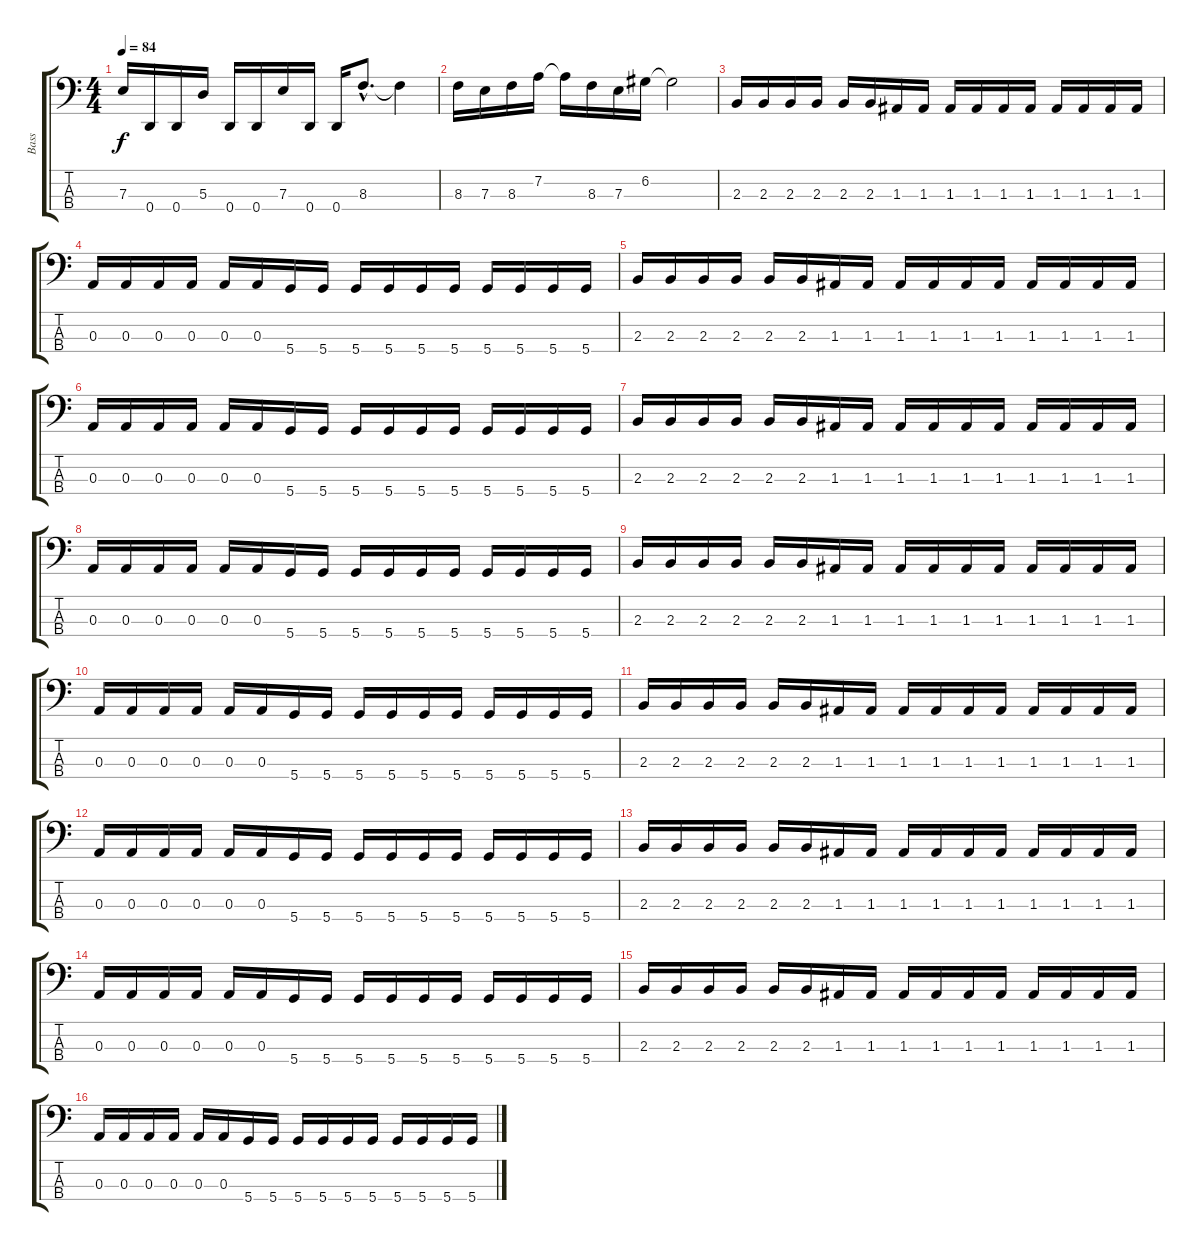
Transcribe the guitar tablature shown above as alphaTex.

\track ("Bass" "Bass") {instrument electricbasspick}
\staff {score tabs}
\tuning (G2 D2 A1 D1) {hide}
\ts (4 4)
\tempo 84
\clef f4
\ks c
7.3.16{dy f} 0.4.16 0.4.16 5.3.16 0.4.16 0.4.16 7.3.16 0.4.16 0.4.16 8.3{hac}.8{d} 8.3{t}.4 |
8.3.16 7.3.16 8.3.16 7.2.16 7.2{t}.16 8.3.16 7.3.16 6.2.16 6.2{t}.2 |
2.3.16 2.3.16 2.3.16 2.3.16 2.3.16 2.3.16 1.3.16 1.3.16 1.3.16 1.3.16 1.3.16 1.3.16 1.3.16 1.3.16 1.3.16 1.3.16 |
0.3.16 0.3.16 0.3.16 0.3.16 0.3.16 0.3.16 5.4.16 5.4.16 5.4.16 5.4.16 5.4.16 5.4.16 5.4.16 5.4.16 5.4.16 5.4.16 |
2.3.16 2.3.16 2.3.16 2.3.16 2.3.16 2.3.16 1.3.16 1.3.16 1.3.16 1.3.16 1.3.16 1.3.16 1.3.16 1.3.16 1.3.16 1.3.16 |
0.3.16 0.3.16 0.3.16 0.3.16 0.3.16 0.3.16 5.4.16 5.4.16 5.4.16 5.4.16 5.4.16 5.4.16 5.4.16 5.4.16 5.4.16 5.4.16 |
2.3.16 2.3.16 2.3.16 2.3.16 2.3.16 2.3.16 1.3.16 1.3.16 1.3.16 1.3.16 1.3.16 1.3.16 1.3.16 1.3.16 1.3.16 1.3.16 |
0.3.16 0.3.16 0.3.16 0.3.16 0.3.16 0.3.16 5.4.16 5.4.16 5.4.16 5.4.16 5.4.16 5.4.16 5.4.16 5.4.16 5.4.16 5.4.16 |
2.3.16 2.3.16 2.3.16 2.3.16 2.3.16 2.3.16 1.3.16 1.3.16 1.3.16 1.3.16 1.3.16 1.3.16 1.3.16 1.3.16 1.3.16 1.3.16 |
0.3.16 0.3.16 0.3.16 0.3.16 0.3.16 0.3.16 5.4.16 5.4.16 5.4.16 5.4.16 5.4.16 5.4.16 5.4.16 5.4.16 5.4.16 5.4.16 |
2.3.16 2.3.16 2.3.16 2.3.16 2.3.16 2.3.16 1.3.16 1.3.16 1.3.16 1.3.16 1.3.16 1.3.16 1.3.16 1.3.16 1.3.16 1.3.16 |
0.3.16 0.3.16 0.3.16 0.3.16 0.3.16 0.3.16 5.4.16 5.4.16 5.4.16 5.4.16 5.4.16 5.4.16 5.4.16 5.4.16 5.4.16 5.4.16 |
2.3.16 2.3.16 2.3.16 2.3.16 2.3.16 2.3.16 1.3.16 1.3.16 1.3.16 1.3.16 1.3.16 1.3.16 1.3.16 1.3.16 1.3.16 1.3.16 |
0.3.16 0.3.16 0.3.16 0.3.16 0.3.16 0.3.16 5.4.16 5.4.16 5.4.16 5.4.16 5.4.16 5.4.16 5.4.16 5.4.16 5.4.16 5.4.16 |
2.3.16 2.3.16 2.3.16 2.3.16 2.3.16 2.3.16 1.3.16 1.3.16 1.3.16 1.3.16 1.3.16 1.3.16 1.3.16 1.3.16 1.3.16 1.3.16 |
0.3.16 0.3.16 0.3.16 0.3.16 0.3.16 0.3.16 5.4.16 5.4.16 5.4.16 5.4.16 5.4.16 5.4.16 5.4.16 5.4.16 5.4.16 5.4.16
